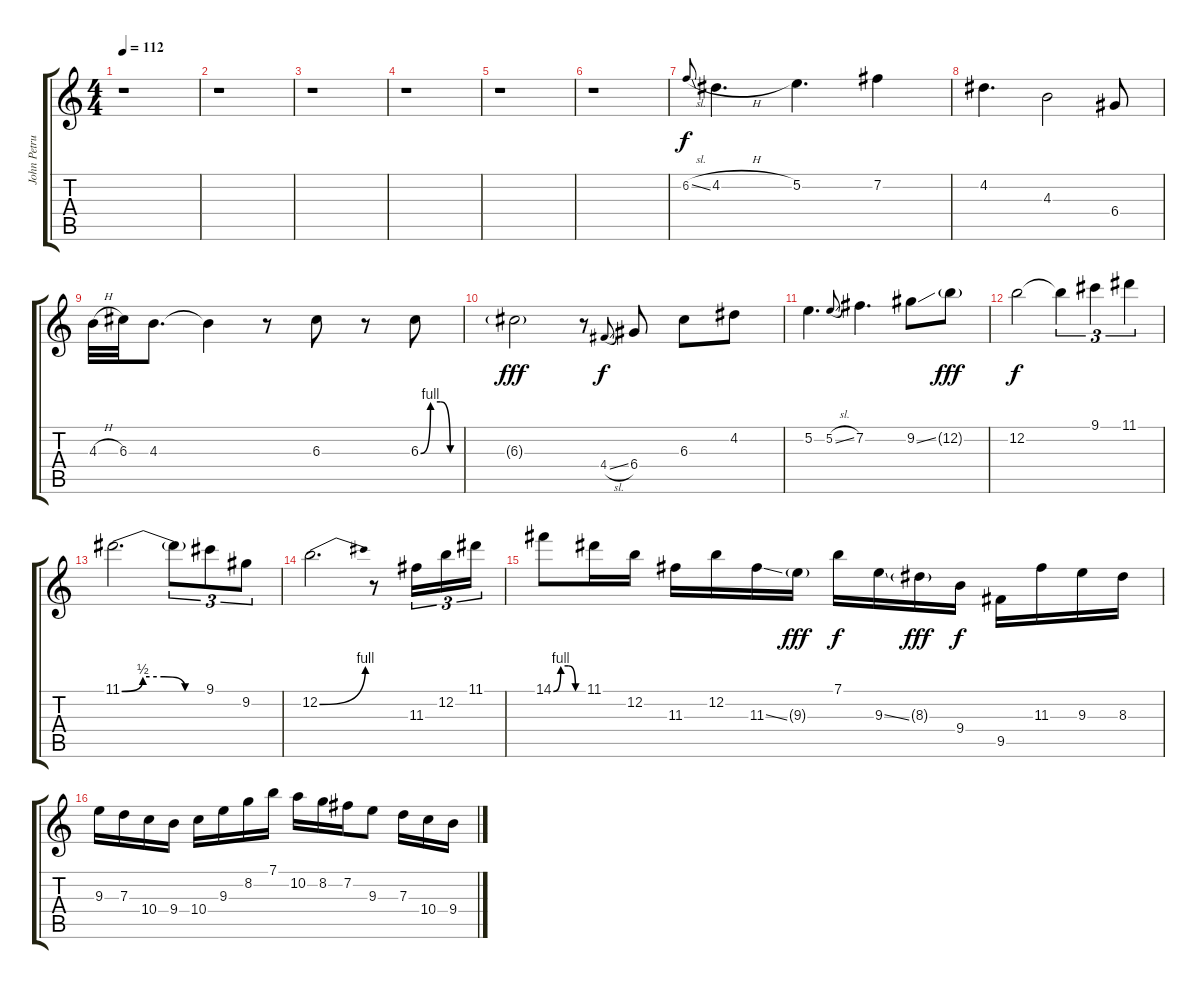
\track ("John Petrucci (Solo)" "John Petru") {instrument distortionguitar}
\staff {score tabs}
\tuning (E4 B3 G3 D3 A2 E2) {hide}
\ts (4 4)
\tempo 112
\clef g2
\ks c
r.1{dy mp} |
r.1 |
r.1 |
r.1 |
r.1 |
r.1 |
6.2{sl}.8{gr onbeat dy f} 4.2{h}.4{d} 5.2.4{d} 7.2.4 |
4.2.4{d} 4.3.2 6.4.8 |
4.3{h}.32 6.3.32 4.3.8{d} 4.3{t}.4 r.8 6.3.8 r.8 6.3{be (custom 0 0 15 4 30 4 45 0 60 0)}.8 |
6.3{g}.2{dy fff} r.8 4.4{sl}.8{gr onbeat dy f} 6.4.8 6.3.8 4.2.8 |
5.2.4{d} 5.2{sl}.8{gr onbeat} 7.2.4{d} 9.2{ss}.8 12.2{g}.8{dy fff} |
12.2.2{dy f} 12.2{t}.4{tu (3 2)} 9.1.4{tu (3 2)} 11.1.4{tu (3 2)} |
11.1{be (custom 0 0 15 2 30 2 45 0 60 0)}.2{d} 11.1{t}.8{tu (3 2)} 9.1.8{tu (3 2)} 9.2.8{tu (3 2)} |
12.2{be (bend 0 0 60 4)}.2{d} r.8 11.3.16{tu (3 2)} 12.2.16{tu (3 2)} 11.1.16{tu (3 2)} |
14.1{be (custom 0 0 15 4 30 4 45 0 60 0)}.8 11.1.16 12.2.16 11.3.16 12.2.16 11.3{ss}.16 9.3{g}.16{dy fff} 7.1.16{dy f} 9.3{ss}.16 8.3{g}.16{dy fff} 9.4.16{dy f} 9.5.16 11.3.16 9.3.16 8.3.16 |
9.3.16 7.3.16 10.4.16 9.4.16 10.4.16 9.3.16 8.2.16 7.1.16 10.2.16 8.2.16 7.2.16 9.3.8 7.3.16 10.4.16 9.4.16
